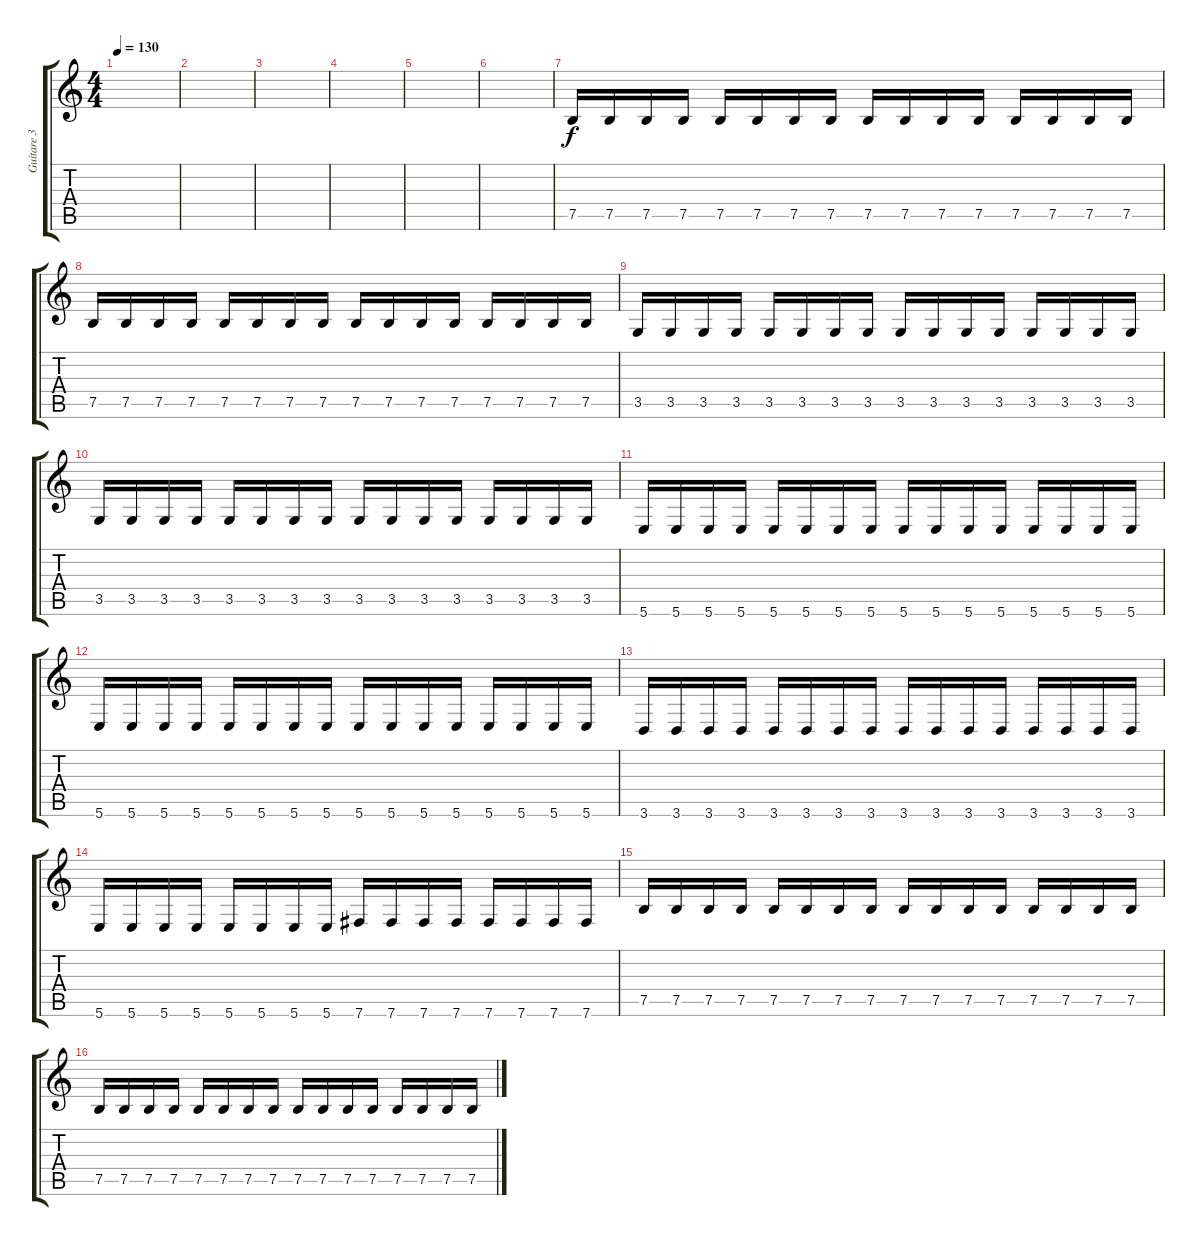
\track ("Guitare 3" "Guitare 3") {instrument distortionguitar}
\staff {score tabs}
\tuning (B3 Gb3 D3 A2 E2 B1) {hide}
\ts (4 4)
\tempo 130
\clef g2
\ks c
|
|
|
|
|
|
7.5.16 7.5.16 7.5.16 7.5.16 7.5.16 7.5.16 7.5.16 7.5.16 7.5.16 7.5.16 7.5.16 7.5.16 7.5.16 7.5.16 7.5.16 7.5.16 |
7.5.16 7.5.16 7.5.16 7.5.16 7.5.16 7.5.16 7.5.16 7.5.16 7.5.16 7.5.16 7.5.16 7.5.16 7.5.16 7.5.16 7.5.16 7.5.16 |
3.5.16 3.5.16 3.5.16 3.5.16 3.5.16 3.5.16 3.5.16 3.5.16 3.5.16 3.5.16 3.5.16 3.5.16 3.5.16 3.5.16 3.5.16 3.5.16 |
3.5.16 3.5.16 3.5.16 3.5.16 3.5.16 3.5.16 3.5.16 3.5.16 3.5.16 3.5.16 3.5.16 3.5.16 3.5.16 3.5.16 3.5.16 3.5.16 |
5.6.16 5.6.16 5.6.16 5.6.16 5.6.16 5.6.16 5.6.16 5.6.16 5.6.16 5.6.16 5.6.16 5.6.16 5.6.16 5.6.16 5.6.16 5.6.16 |
5.6.16 5.6.16 5.6.16 5.6.16 5.6.16 5.6.16 5.6.16 5.6.16 5.6.16 5.6.16 5.6.16 5.6.16 5.6.16 5.6.16 5.6.16 5.6.16 |
3.6.16 3.6.16 3.6.16 3.6.16 3.6.16 3.6.16 3.6.16 3.6.16 3.6.16 3.6.16 3.6.16 3.6.16 3.6.16 3.6.16 3.6.16 3.6.16 |
5.6.16 5.6.16 5.6.16 5.6.16 5.6.16 5.6.16 5.6.16 5.6.16 7.6.16 7.6.16 7.6.16 7.6.16 7.6.16 7.6.16 7.6.16 7.6.16 |
7.5.16 7.5.16 7.5.16 7.5.16 7.5.16 7.5.16 7.5.16 7.5.16 7.5.16 7.5.16 7.5.16 7.5.16 7.5.16 7.5.16 7.5.16 7.5.16 |
7.5.16 7.5.16 7.5.16 7.5.16 7.5.16 7.5.16 7.5.16 7.5.16 7.5.16 7.5.16 7.5.16 7.5.16 7.5.16 7.5.16 7.5.16 7.5.16
